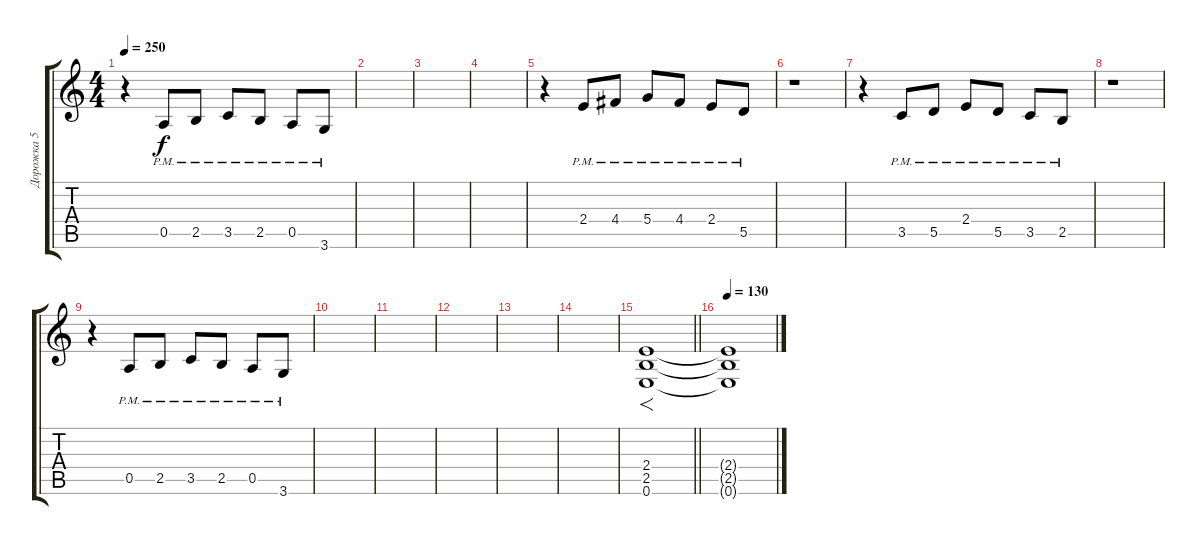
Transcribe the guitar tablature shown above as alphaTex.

\track ("Дорожка 5" "Дорожка 5") {instrument distortionguitar}
\staff {score tabs}
\tuning (E4 B3 G3 D3 A2 E2) {hide}
\ts (4 4)
\tempo 250
\clef g2
\ks c
r.4{dy f} 0.5{pm}.8 2.5{pm}.8 3.5{pm}.8 2.5{pm}.8 0.5{pm}.8 3.6{pm}.8 |
|
|
|
r.4 2.4{pm}.8 4.4{pm}.8 5.4{pm}.8 4.4{pm}.8 2.4{pm}.8 5.5{pm}.8 |
r.1 |
r.4 3.5{pm}.8 5.5{pm}.8 2.4{pm}.8 5.5{pm}.8 3.5{pm}.8 2.5{pm}.8 |
r.1 |
r.4 0.5{pm}.8 2.5{pm}.8 3.5{pm}.8 2.5{pm}.8 0.5{pm}.8 3.6{pm}.8 |
|
|
|
|
|
\barLineRight lightlight
(2.4 2.5 0.6).1{f instrument distortionguitar} |
\tempo 130
(2.4{t} 2.5{t} 0.6{t}).1
